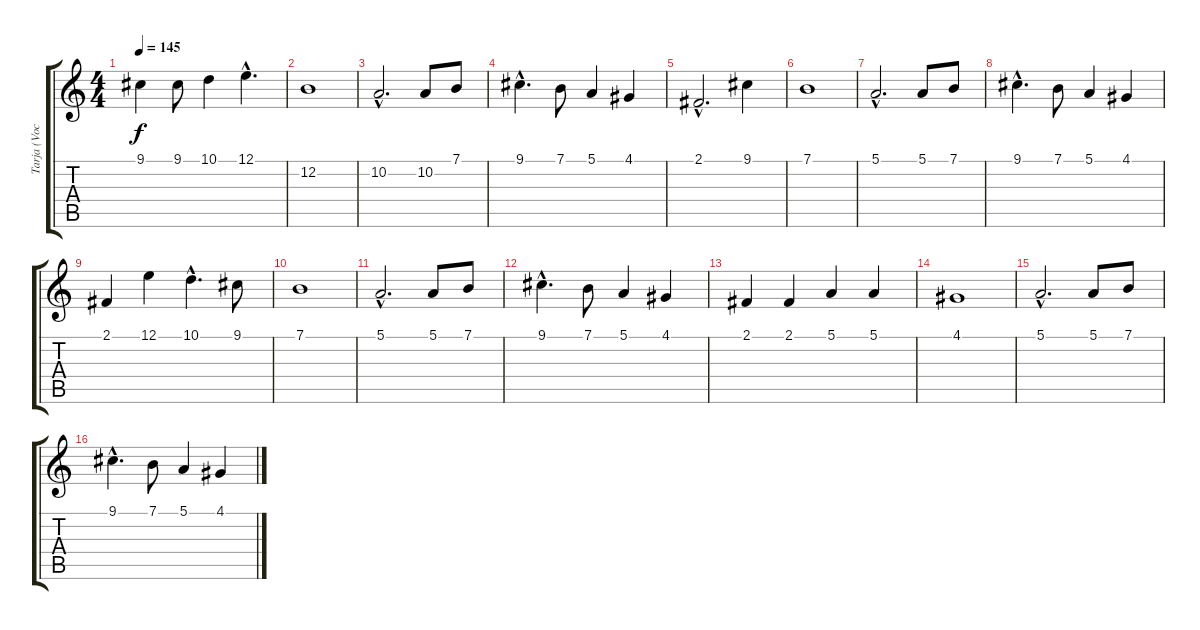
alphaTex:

\track ("Tarja (Vocals)" "Tarja (Voc") {instrument lead6voice}
\staff {score tabs}
\tuning (E4 B3 G3 D3 A2 E2) {hide}
\ts (4 4)
\tempo 145
\clef g2
\ks c
9.1.4{dy f} 9.1.8 10.1.4 12.1{hac}.4{d} |
12.2.1 |
10.2{hac}.2{d} 10.2.8 7.1.8 |
9.1{hac}.4{d} 7.1.8 5.1.4 4.1.4 |
2.1{hac}.2{d} 9.1.4 |
7.1.1 |
5.1{hac}.2{d} 5.1.8 7.1.8 |
9.1{hac}.4{d} 7.1.8 5.1.4 4.1.4 |
2.1.4 12.1.4 10.1{hac}.4{d} 9.1.8 |
7.1.1 |
5.1{hac}.2{d} 5.1.8 7.1.8 |
9.1{hac}.4{d} 7.1.8 5.1.4 4.1.4 |
2.1.4 2.1.4 5.1.4 5.1.4 |
4.1.1 |
5.1{hac}.2{d} 5.1.8 7.1.8 |
9.1{hac}.4{d} 7.1.8 5.1.4 4.1.4
